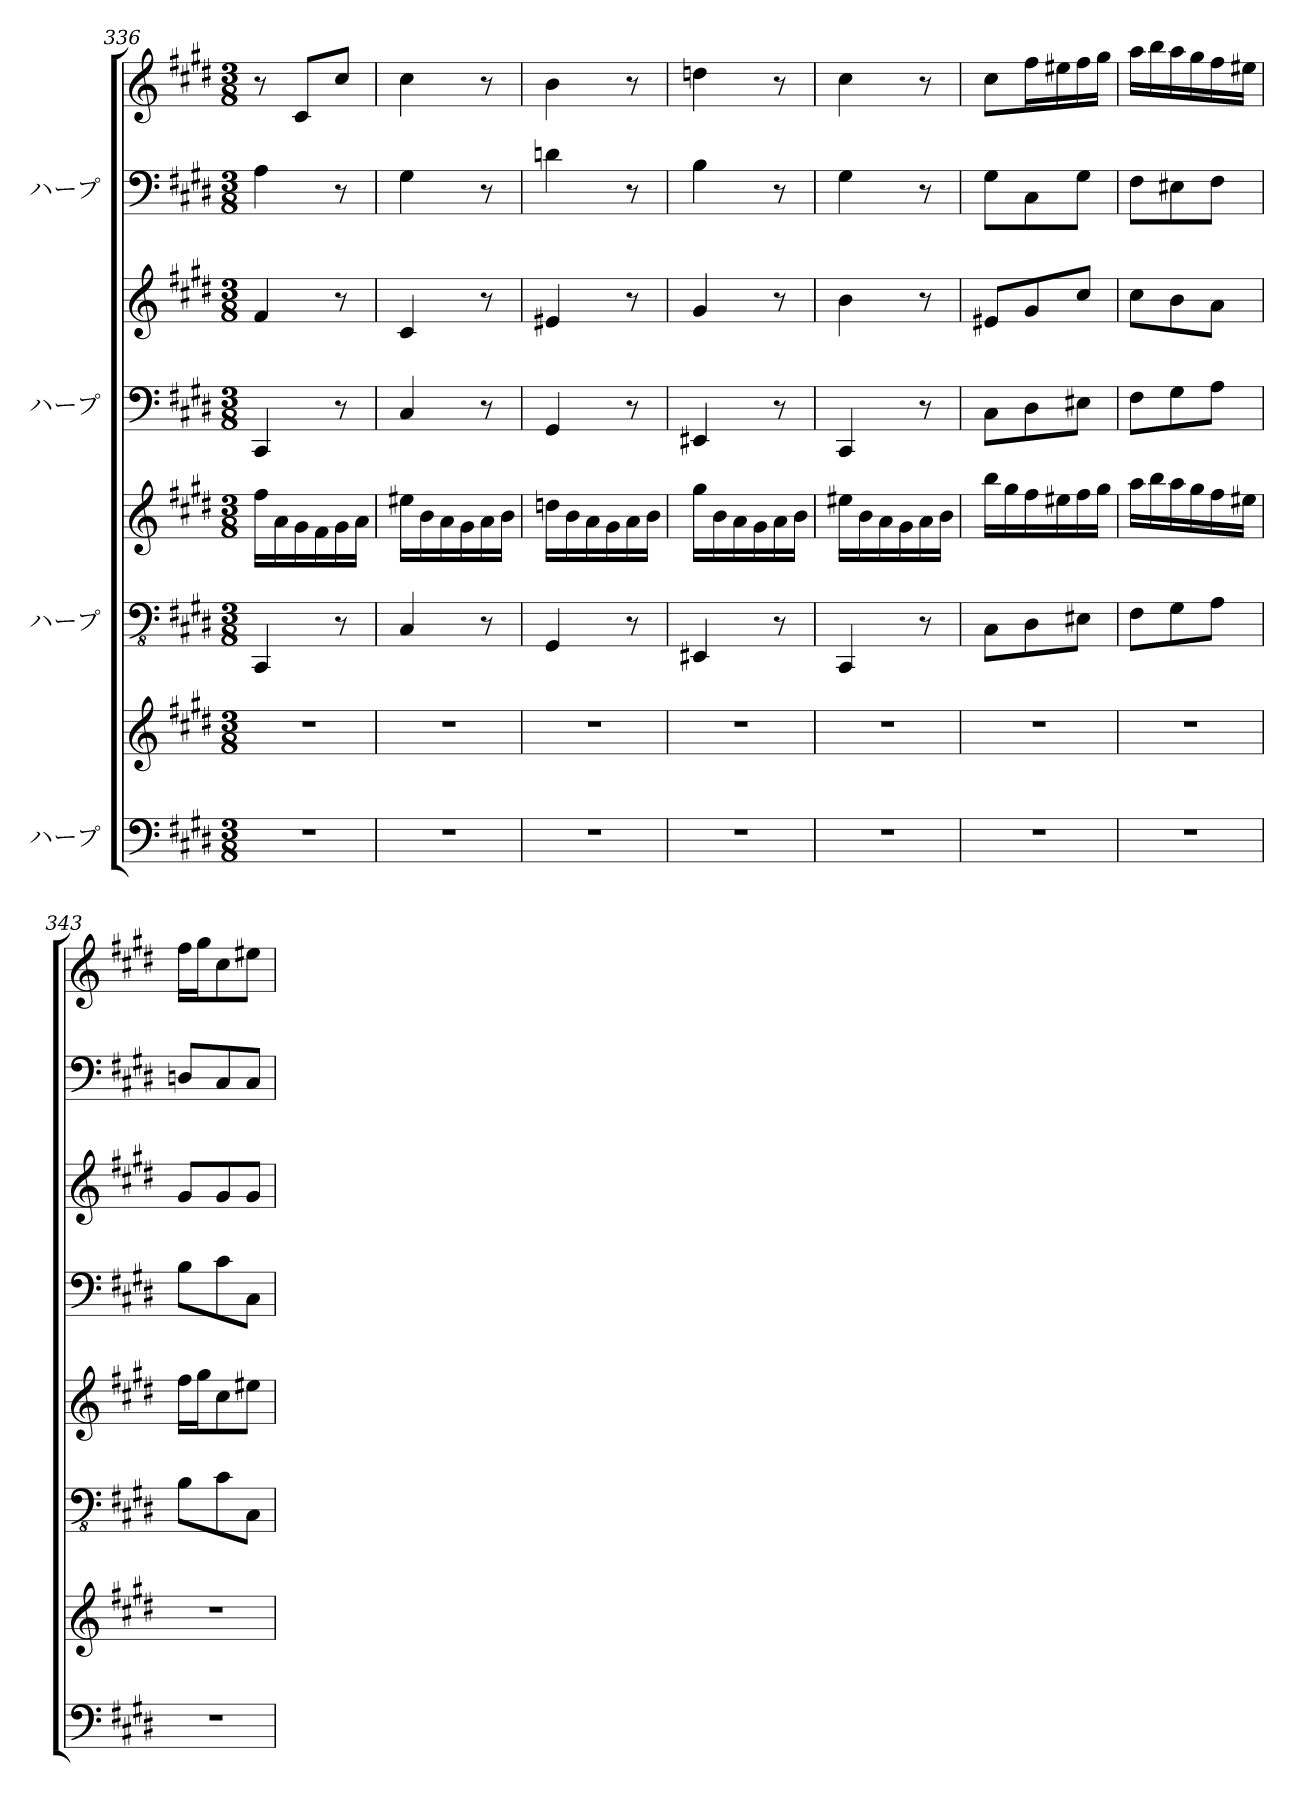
**kern	**kern	**kern	**kern	**kern	**kern	**kern	**kern
*part4	*part4	*part3	*part3	*part2	*part2	*part1	*part1
*staff8	*staff7	*staff6	*staff5	*staff4	*staff3	*staff2	*staff1
*I"ハープ	*	*I"ハープ	*	*I"ハープ	*	*I"ハープ	*
*clefF4	*clefG2	*clefFv4	*clefG2	*clefF4	*clefG2	*clefF4	*clefG2
*k[f#c#g#d#]	*k[f#c#g#d#]	*k[f#c#g#d#]	*k[f#c#g#d#]	*k[f#c#g#d#]	*k[f#c#g#d#]	*k[f#c#g#d#]	*k[f#c#g#d#]
*M3/8	*M3/8	*M3/8	*M3/8	*M3/8	*M3/8	*M3/8	*M3/8
=336	=336	=336	=336	=336	=336	=336	=336
4.r	4.r	4CCC#/	16ff#\LL	4CC#/	4f#/	4A\	8r
.	.	.	16a\	.	.	.	.
.	.	.	16g#\	.	.	.	8c#/L
.	.	.	16f#\	.	.	.	.
.	.	8r	16g#\	8r	8r	8r	8cc#/J
.	.	.	16a\JJ	.	.	.	.
=337	=337	=337	=337	=337	=337	=337	=337
4.r	4.r	4CC#/	16ee#X\LL	4C#/	4c#/	4G#\	4cc#\
.	.	.	16b\	.	.	.	.
.	.	.	16a\	.	.	.	.
.	.	.	16g#\	.	.	.	.
.	.	8r	16a\	8r	8r	8r	8r
.	.	.	16b\JJ	.	.	.	.
=338	=338	=338	=338	=338	=338	=338	=338
4.r	4.r	4GGG#/	16ddn\LL	4GG#/	4e#X/	4dn\	4b\
.	.	.	16b\	.	.	.	.
.	.	.	16a\	.	.	.	.
.	.	.	16g#\	.	.	.	.
.	.	8r	16a\	8r	8r	8r	8r
.	.	.	16b\JJ	.	.	.	.
=339	=339	=339	=339	=339	=339	=339	=339
4.r	4.r	4EEE#X/	16gg#\LL	4EE#X/	4g#/	4B\	4ddn\
.	.	.	16b\	.	.	.	.
.	.	.	16a\	.	.	.	.
.	.	.	16g#\	.	.	.	.
.	.	8r	16a\	8r	8r	8r	8r
.	.	.	16b\JJ	.	.	.	.
=340	=340	=340	=340	=340	=340	=340	=340
4.r	4.r	4CCC#/	16ee#X\LL	4CC#/	4b\	4G#\	4cc#\
.	.	.	16b\	.	.	.	.
.	.	.	16a\	.	.	.	.
.	.	.	16g#\	.	.	.	.
.	.	8r	16a\	8r	8r	8r	8r
.	.	.	16b\JJ	.	.	.	.
!!LO:PB:g=z
=341	=341	=341	=341	=341	=341	=341	=341
4.r	4.r	8CC#\L	16bb\LL	8C#\L	8e#X/L	8G#\L	8cc#\L
.	.	.	16gg#\	.	.	.	.
.	.	8DD#\	16ff#\	8D#\	8g#/	8C#\	16ff#\L
.	.	.	16ee#X\	.	.	.	16ee#X\
.	.	8EE#X\J	16ff#\	8E#X\J	8cc#/J	8G#\J	16ff#\
.	.	.	16gg#\JJ	.	.	.	16gg#\JJ
=342	=342	=342	=342	=342	=342	=342	=342
4.r	4.r	8FF#\L	16aa\LL	8F#\L	8cc#\L	8F#\L	16aa\LL
.	.	.	16bb\	.	.	.	16bb\
.	.	8GG#\	16aa\	8G#\	8b\	8E#X\	16aa\
.	.	.	16gg#\	.	.	.	16gg#\
.	.	8AA\J	16ff#\	8A\J	8a\J	8F#\J	16ff#\
.	.	.	16ee#X\JJ	.	.	.	16ee#X\JJ
=343	=343	=343	=343	=343	=343	=343	=343
4.r	4.r	8BB\L	16ff#\LL	8B\L	8g#/L	8Dn/L	16ff#\LL
.	.	.	16gg#\J	.	.	.	16gg#\J
.	.	8C#\	8cc#\	8c#\	8g#/	8C#/	8cc#\
.	.	8CC#\J	8ee#X\J	8C#\J	8g#/J	8C#/J	8ee#X\J
=	=	=	=	=	=	=	=
*-	*-	*-	*-	*-	*-	*-	*-
